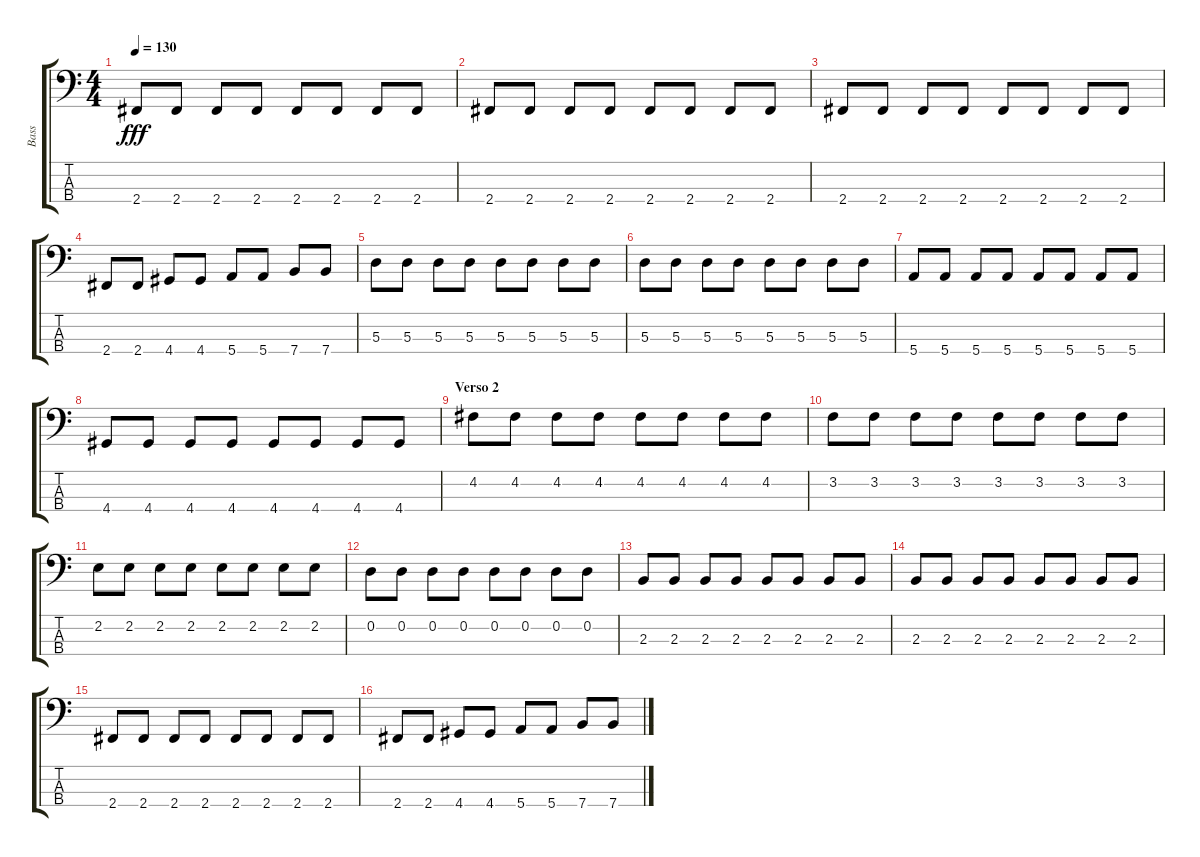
\track ("Bass" "Bass") {instrument electricbasspick}
\staff {score tabs}
\tuning (G2 D2 A1 E1) {hide}
\ts (4 4)
\tempo 130
\clef f4
\ks c
2.4.8{dy fff} 2.4.8 2.4.8 2.4.8 2.4.8 2.4.8 2.4.8 2.4.8 |
2.4.8 2.4.8 2.4.8 2.4.8 2.4.8 2.4.8 2.4.8 2.4.8 |
2.4.8 2.4.8 2.4.8 2.4.8 2.4.8 2.4.8 2.4.8 2.4.8 |
2.4.8 2.4.8 4.4.8 4.4.8 5.4.8 5.4.8 7.4.8 7.4.8 |
5.3.8 5.3.8 5.3.8 5.3.8 5.3.8 5.3.8 5.3.8 5.3.8 |
5.3.8 5.3.8 5.3.8 5.3.8 5.3.8 5.3.8 5.3.8 5.3.8 |
5.4.8 5.4.8 5.4.8 5.4.8 5.4.8 5.4.8 5.4.8 5.4.8 |
4.4.8 4.4.8 4.4.8 4.4.8 4.4.8 4.4.8 4.4.8 4.4.8 |
\section ("" "Verso 2")
4.2.8 4.2.8 4.2.8 4.2.8 4.2.8 4.2.8 4.2.8 4.2.8 |
3.2.8 3.2.8 3.2.8 3.2.8 3.2.8 3.2.8 3.2.8 3.2.8 |
2.2.8 2.2.8 2.2.8 2.2.8 2.2.8 2.2.8 2.2.8 2.2.8 |
0.2.8 0.2.8 0.2.8 0.2.8 0.2.8 0.2.8 0.2.8 0.2.8 |
2.3.8 2.3.8 2.3.8 2.3.8 2.3.8 2.3.8 2.3.8 2.3.8 |
2.3.8 2.3.8 2.3.8 2.3.8 2.3.8 2.3.8 2.3.8 2.3.8 |
2.4.8 2.4.8 2.4.8 2.4.8 2.4.8 2.4.8 2.4.8 2.4.8 |
2.4.8 2.4.8 4.4.8 4.4.8 5.4.8 5.4.8 7.4.8 7.4.8
